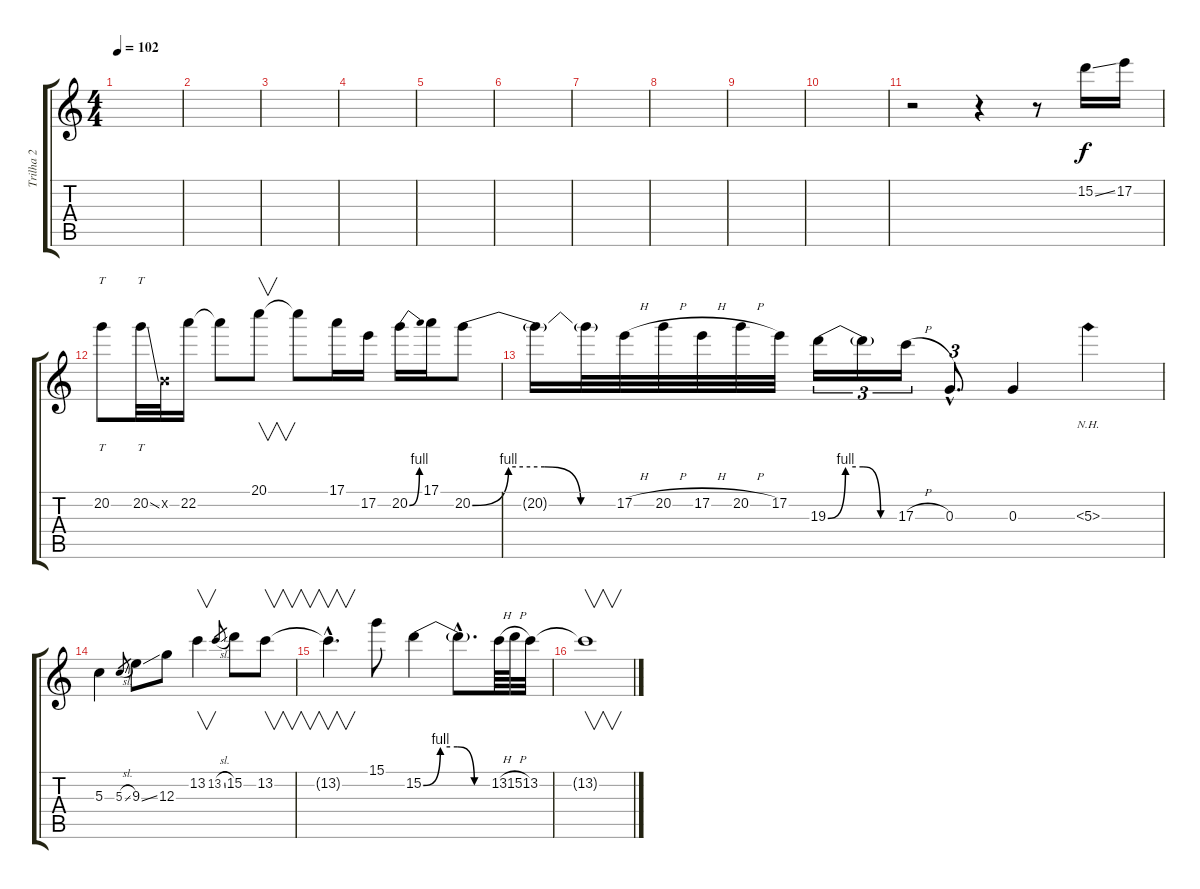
\track ("Trilha 2" "Trilha 2") {instrument distortionguitar}
\staff {score tabs}
\tuning (E4 B3 G3 D3 A2 E2) {hide}
\ts (4 4)
\tempo 102
\clef g2
\ks c
|
|
|
|
|
|
|
|
|
|
r.2 r.4 r.8 15.2{ss}.16 17.2.16 |
20.2.8{tt} 20.2{ss}.32{tt} 0.2{x}.32 22.2.16 22.2{t}.8 20.1.8{v} 20.1{t}.8 17.1.16 17.2.16 20.2{be (bend 0 0 60 4)}.16 17.1.16 20.2{be (custom 0 0 15 4 30 4 45 0 60 0)}.8 |
20.2{t}.16 20.2{t}.32 17.2{h}.32 20.2{h}.32 17.2{h}.32 20.2{h}.32 17.2.32 19.3{be (custom 0 0 15 4 30 4 45 0 60 0)}.16{tu (3 2)} 19.3{t}.16{tu (3 2)} 17.3{h}.16{tu (3 2)} 0.3{hac}.8{d tu (3 2)} 0.3.4 5.3{nh}.4 |
5.3.4 5.3{sl}.8{gr} 9.3{ss}.8 12.3.8 13.2.4{v} 13.2{sl}.8{gr} 15.2.8 13.2.8{v} |
13.2{hac t}.4{v d} 15.1.8 15.2{be (custom 0 0 15 4 30 4 45 0 60 0)}.4 15.2{hac t}.8{d} 13.2{h}.64 15.2{h}.64 13.2.32 |
13.2{t}.1{v}
